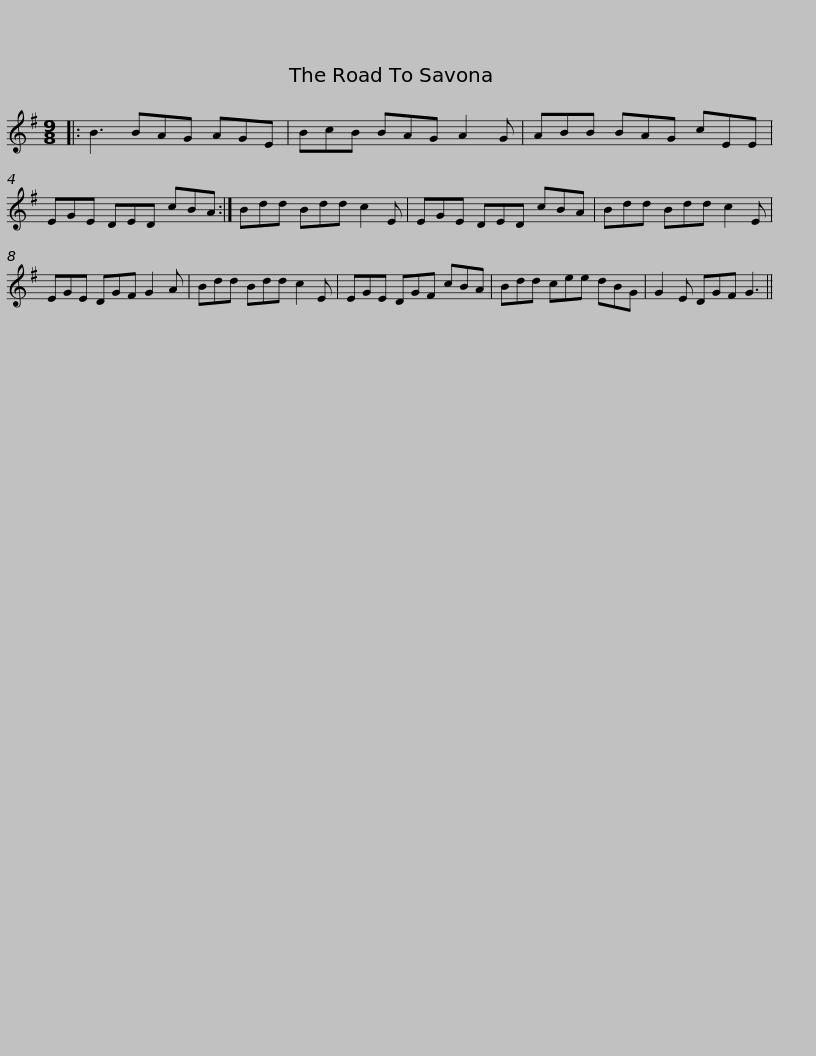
X:1
L:1/8
M:9/8
I:linebreak $
K:G
V:1 treble
V:1
|: B3 BAG AGE | BcB BAG A2 G | ABB BAG cEE | EGE DED cBA :| Bdd Bdd c2 E |$ %5
 EGE DED cBA | Bdd Bdd c2 E | EGE DGF G2 A | Bdd Bdd c2 E | EGE DGF cBA |$ %10
 Bdd cee dBG | G2 E DGF G3 || %12
